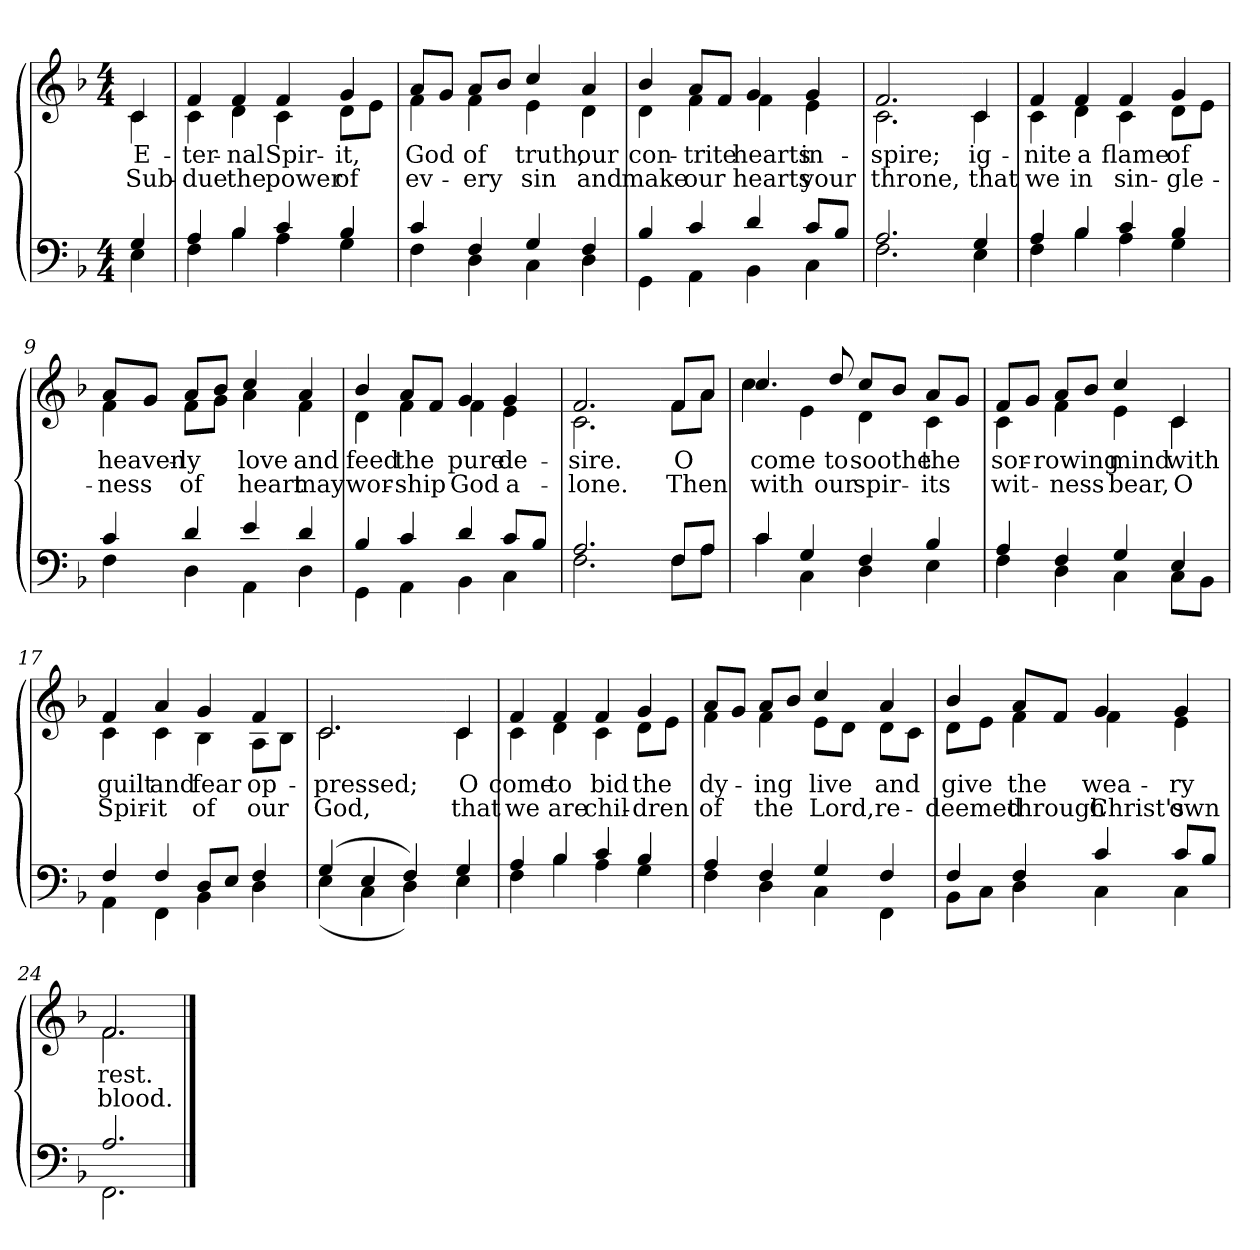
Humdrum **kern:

**kern	**kern	**text	**text
*part2	*part1	*part1	*part1
*staff2	*staff1	*staff1	*staff1
*clefF4	*clefG2	*	*
*k[b-]	*k[b-]	*	*
*M4/4	*M4/4	*	*
=1	=1	=1	=1
*^	*	*	*
!	!	!LO:TX:b:i:t=Verse	!	!
!	!	!	!LO:LY:b	!LO:LY:b
*	*	*^	*	*
4G/	4E\	4c/	4c\	E-	Sub-
=2	=2	=2	=2	=2	=2
!	!	!	!	!LO:LY:b	!LO:LY:b
4A/	4F\	4f/	4c\	-ter-	-due
!	!	!	!	!LO:LY:b	!LO:LY:b
4B-/	4B-\	4f/	4d\	-nal	the
!	!	!	!	!LO:LY:b	!LO:LY:b
4c/	4A\	4f/	4c\	Spir-	power
!	!	!	!	!LO:LY:b	!LO:LY:b
4B-/	4G\	4g/	8d\L	-it,	of
.	.	.	8e\J	.	.
=3	=3	=3	=3	=3	=3
!	!	!	!	!LO:LY:b	!LO:LY:b
4c/	4F\	8a/L	4f\	God	ev-
.	.	8g/J	.	.	.
!	!	!	!	!LO:LY:b	!LO:LY:b
4F/	4D\	8a/L	4f\	of	-ery
.	.	8b-/J	.	.	.
!	!	!	!	!LO:LY:b	!LO:LY:b
4G/	4C\	4cc/	4e\	truth,	sin
!!LO:LB:g=z	!!
=4-	=4-	=4-	=4-	=4-	=4-
!	!	!	!	!LO:LY:b	!LO:LY:b
4F/	4D\	4a/	4d\	our	and
=5	=5	=5	=5	=5	=5
!	!	!	!	!LO:LY:b	!LO:LY:b
4B-/	4GG\	4b-/	4d\	con-	make
!	!	!	!	!LO:LY:b	!LO:LY:b
4c/	4AA\	8a/L	4f\	-trite	our
.	.	8f/J	.	.	.
!	!	!	!	!LO:LY:b	!LO:LY:b
4d/	4BB-\	4g/	4f\	hearts	hearts
!	!	!	!	!LO:LY:b	!LO:LY:b
8c/L	4C\	4g/	4e\	in-	your
8B-/J	.	.	.	.	.
=6	=6	=6	=6	=6	=6
!	!	!	!	!LO:LY:b	!LO:LY:b
2.A/	2.F\	2.f/	2.c\	-spire;	throne,
!!LO:LB:g=z	!!
=7-	=7-	=7-	=7-	=7-	=7-
!	!	!	!	!LO:LY:b	!LO:LY:b
4G/	4E\	4c/	4c\	ig-	that
=8	=8	=8	=8	=8	=8
!	!	!	!	!LO:LY:b	!LO:LY:b
4A/	4F\	4f/	4c\	-nite	we
!	!	!	!	!LO:LY:b	!LO:LY:b
4B-/	4B-\	4f/	4d\	a	in
!	!	!	!	!LO:LY:b	!LO:LY:b
4c/	4A\	4f/	4c\	flame	sin-
!	!	!	!	!LO:LY:b	!LO:LY:b
4B-/	4G\	4g/	8d\L	of	-gle-
.	.	.	8e\J	.	.
=9	=9	=9	=9	=9	=9
!	!	!	!	!LO:LY:b	!LO:LY:b
4c/	4F\	8a/L	4f\	heaven-	-ness
.	.	8g/J	.	.	.
!	!	!	!	!LO:LY:b	!LO:LY:b
4d/	4D\	8a/L	8f\L	-ly	of
.	.	8b-/J	8g\J	.	.
!	!	!	!	!LO:LY:b	!LO:LY:b
4e/	4AA\	4cc/	4a\	love	heart
!!LO:LB:g=z	!!
=10-	=10-	=10-	=10-	=10-	=10-
!	!	!	!	!LO:LY:b	!LO:LY:b
4d/	4D\	4a/	4f\	and	may
=11	=11	=11	=11	=11	=11
!	!	!	!	!LO:LY:b	!LO:LY:b
4B-/	4GG\	4b-/	4d\	feed	wor-
!	!	!	!	!LO:LY:b	!LO:LY:b
4c/	4AA\	8a/L	4f\	the	-ship
.	.	8f/J	.	.	.
!	!	!	!	!LO:LY:b	!LO:LY:b
4d/	4BB-\	4g/	4f\	pure	God
!	!	!	!	!LO:LY:b	!LO:LY:b
8c/L	4C\	4g/	4e\	de-	a-
8B-/J	.	.	.	.	.
=12	=12	=12	=12	=12	=12
!	!	!	!	!LO:LY:b	!LO:LY:b
2.A/	2.F\	2.f/	2.c\	-sire.	-lone.
!!LO:LB:g=z	!!
=13-	=13-	=13-	=13-	=13-	=13-
!	!	!	!	!LO:LY:b	!LO:LY:b
8F/L	8F\L	8f/L	8f\L	O	Then
8A/J	8A\J	8a/J	8a\J	.	.
=14	=14	=14	=14	=14	=14
!	!	!	!	!LO:LY:b	!LO:LY:b
4c/	4c\	4.cc/	4cc\	come	with
4G/	4C\	.	4e\	.	.
!	!	!	!	!LO:LY:b	!LO:LY:b
.	.	8dd/	.	to	our
!	!	!	!	!LO:LY:b	!LO:LY:b
4F/	4D\	8cc/L	4d\	soothe	spir-
.	.	8b-/J	.	.	.
!	!	!	!	!LO:LY:b	!LO:LY:b
4B-/	4E\	8a/L	4c\	the	-its
.	.	8g/J	.	.	.
=15	=15	=15	=15	=15	=15
!	!	!	!	!LO:LY:b	!LO:LY:b
4A/	4F\	8f/L	4c\	sor-	wit-
.	.	8g/J	.	.	.
!	!	!	!	!LO:LY:b	!LO:LY:b
4F/	4D\	8a/L	4f\	-rowing	-ness
.	.	8b-/J	.	.	.
!	!	!	!	!LO:LY:b	!LO:LY:b
4G/	4C\	4cc/	4e\	mind	bear,
!!LO:LB:g=z	!!
=16-	=16-	=16-	=16-	=16-	=16-
!	!	!	!	!LO:LY:b	!LO:LY:b
4E/	8C\L	4c/	4c\	with	O
.	8BB-\J	.	.	.	.
=17	=17	=17	=17	=17	=17
!	!	!	!	!LO:LY:b	!LO:LY:b
4F/	4AA\	4f/	4c\	guilt	Spir-
!	!	!	!	!LO:LY:b	!LO:LY:b
4F/	4FF\	4a/	4c\	and	-it
!	!	!	!	!LO:LY:b	!LO:LY:b
8D/L	4BB-\	4g/	4B-\	fear	of
8E/J	.	.	.	.	.
!	!	!	!	!LO:LY:b	!LO:LY:b
4F/	4D\	4f/	8A\L	op-	our
.	.	.	8B-\J	.	.
=18	=18	=18	=18	=18	=18
!	!	!	!	!LO:LY:b	!LO:LY:b
(>4G/	(<4E\	2.c/	2.c\	-pressed;	God,
4E/	4C\	.	.	.	.
4F/)	4D\)	.	.	.	.
!!LO:LB:g=z	!!
=19-	=19-	=19-	=19-	=19-	=19-
!	!	!	!	!LO:LY:b	!LO:LY:b
4G/	4E\	4c/	4c\	O	that
=20	=20	=20	=20	=20	=20
!	!	!	!	!LO:LY:b	!LO:LY:b
4A/	4F\	4f/	4c\	come	we
!	!	!	!	!LO:LY:b	!LO:LY:b
4B-/	4B-\	4f/	4d\	to	are
!	!	!	!	!LO:LY:b	!LO:LY:b
4c/	4A\	4f/	4c\	bid	chil-
!	!	!	!	!LO:LY:b	!LO:LY:b
4B-/	4G\	4g/	8d\L	the	-dren
.	.	.	8e\J	.	.
=21	=21	=21	=21	=21	=21
!	!	!	!	!LO:LY:b	!LO:LY:b
4A/	4F\	8a/L	4f\	dy-	of
.	.	8g/J	.	.	.
!	!	!	!	!LO:LY:b	!LO:LY:b
4F/	4D\	8a/L	4f\	-ing	the
.	.	8b-/J	.	.	.
!	!	!	!	!LO:LY:b	!LO:LY:b
4G/	4C\	4cc/	8e\L	live	Lord,
.	.	.	8d\J	.	.
!!LO:LB:g=z	!!
=22-	=22-	=22-	=22-	=22-	=22-
!	!	!	!	!LO:LY:b	!LO:LY:b
4F/	4FF\	4a/	8d\L	and	re-
.	.	.	8c\J	.	.
=23	=23	=23	=23	=23	=23
!	!	!	!	!LO:LY:b	!LO:LY:b
4F/	8BB-\L	4b-/	8d\L	give	-deemed
.	8C\J	.	8e\J	.	.
!	!	!	!	!LO:LY:b	!LO:LY:b
4F/	4D\	8a/L	4f\	the	through
.	.	8f/J	.	.	.
!	!	!	!	!LO:LY:b	!LO:LY:b
4c/	4C\	4g/	4f\	wea-	Christ's
!	!	!	!	!LO:LY:b	!LO:LY:b
8c/L	4C\	4g/	4e\	-ry	own
8B-/J	.	.	.	.	.
=24	=24	=24	=24	=24	=24
!	!	!	!	!LO:LY:b	!LO:LY:b
2.A/	2.FF\	2.f/	2.f\	rest.	blood.
*v	*v	*	*	*	*
*	*v	*v	*	*
==	==	==	==
*-	*-	*-	*-
